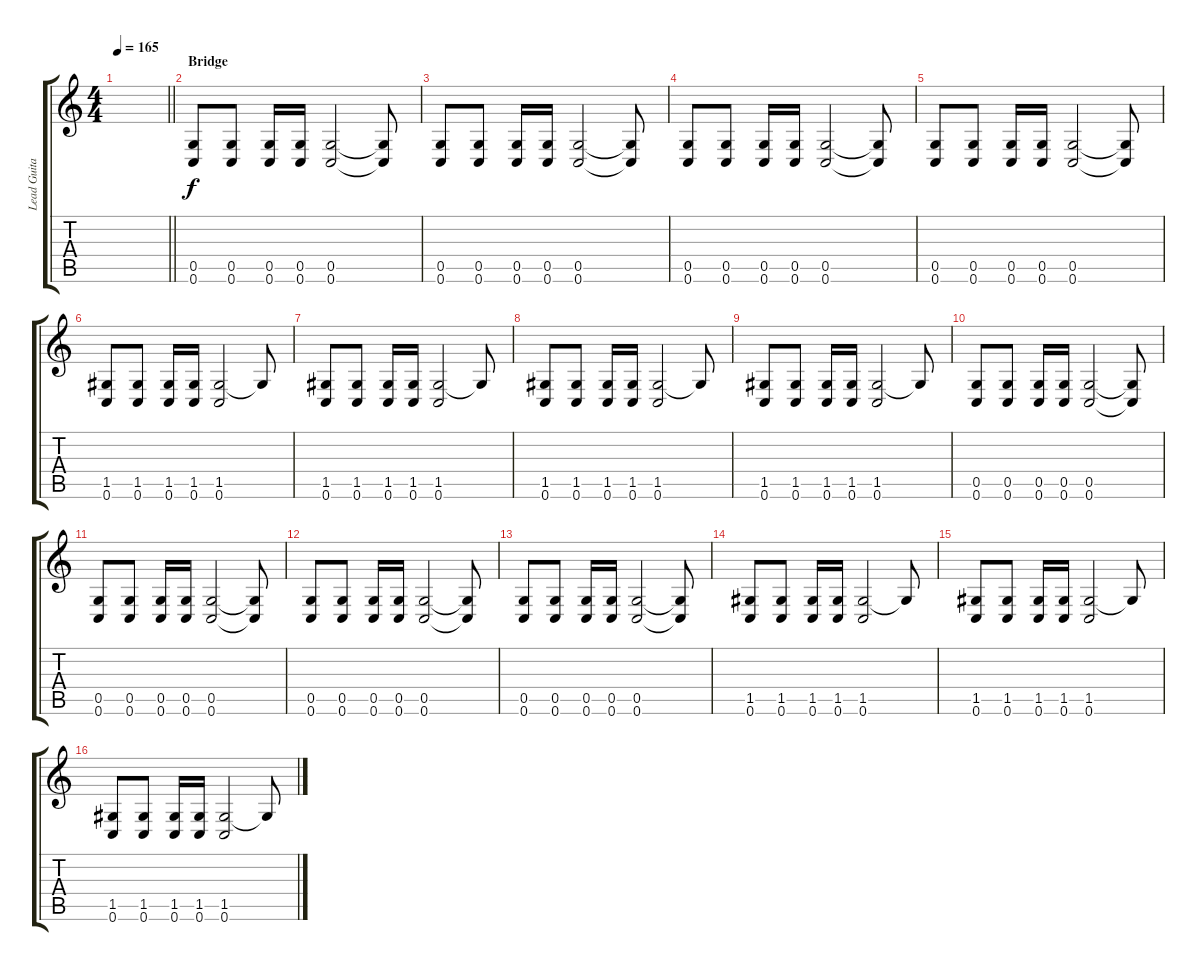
\track ("Lead Guitar" "Lead Guita") {instrument distortionguitar}
\staff {score tabs}
\tuning (D4 A3 F3 C3 G2 C2) {hide}
\ts (4 4)
\tempo 165
\clef g2
\barLineRight lightlight
\ks c
|
\section ("" "Bridge")
(0.5 0.6).8 (0.5 0.6).8 (0.5 0.6).16 (0.5 0.6).16 (0.5 0.6).2 (0.5{t} 0.6{t}).8 |
(0.5 0.6).8 (0.5 0.6).8 (0.5 0.6).16 (0.5 0.6).16 (0.5 0.6).2 (0.5{t} 0.6{t}).8 |
(0.5 0.6).8 (0.5 0.6).8 (0.5 0.6).16 (0.5 0.6).16 (0.5 0.6).2 (0.5{t} 0.6{t}).8 |
(0.5 0.6).8 (0.5 0.6).8 (0.5 0.6).16 (0.5 0.6).16 (0.5 0.6).2 (0.5{t} 0.6{t}).8 |
(1.5 0.6).8 (1.5 0.6).8 (1.5 0.6).16 (1.5 0.6).16 (1.5 0.6).2 1.5{t}.8 |
(1.5 0.6).8 (1.5 0.6).8 (1.5 0.6).16 (1.5 0.6).16 (1.5 0.6).2 1.5{t}.8 |
(1.5 0.6).8 (1.5 0.6).8 (1.5 0.6).16 (1.5 0.6).16 (1.5 0.6).2 1.5{t}.8 |
(1.5 0.6).8 (1.5 0.6).8 (1.5 0.6).16 (1.5 0.6).16 (1.5 0.6).2 1.5{t}.8 |
(0.5 0.6).8 (0.5 0.6).8 (0.5 0.6).16 (0.5 0.6).16 (0.5 0.6).2 (0.5{t} 0.6{t}).8 |
(0.5 0.6).8 (0.5 0.6).8 (0.5 0.6).16 (0.5 0.6).16 (0.5 0.6).2 (0.5{t} 0.6{t}).8 |
(0.5 0.6).8 (0.5 0.6).8 (0.5 0.6).16 (0.5 0.6).16 (0.5 0.6).2 (0.5{t} 0.6{t}).8 |
(0.5 0.6).8 (0.5 0.6).8 (0.5 0.6).16 (0.5 0.6).16 (0.5 0.6).2 (0.5{t} 0.6{t}).8 |
(1.5 0.6).8 (1.5 0.6).8 (1.5 0.6).16 (1.5 0.6).16 (1.5 0.6).2 1.5{t}.8 |
(1.5 0.6).8 (1.5 0.6).8 (1.5 0.6).16 (1.5 0.6).16 (1.5 0.6).2 1.5{t}.8 |
(1.5 0.6).8 (1.5 0.6).8 (1.5 0.6).16 (1.5 0.6).16 (1.5 0.6).2 1.5{t}.8
